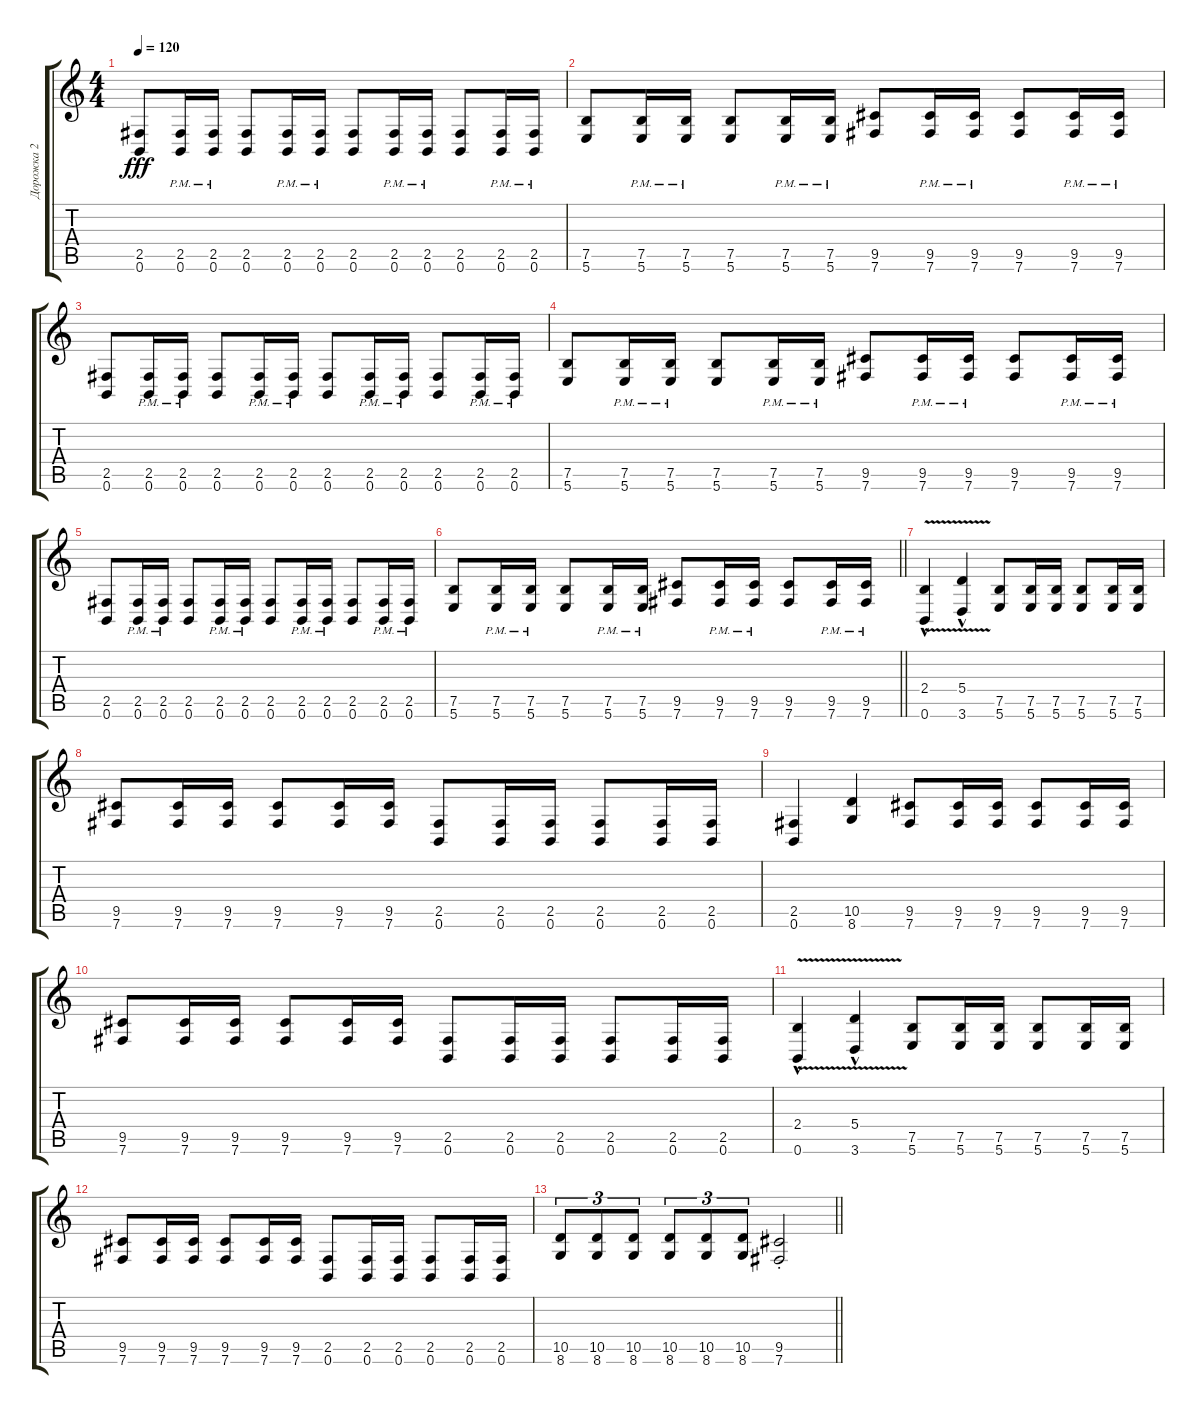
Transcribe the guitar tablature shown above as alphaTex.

\track ("Дорожка 2" "Дорожка 2") {instrument overdrivenguitar}
\staff {score tabs}
\tuning (B3 Gb3 D3 A2 E2 B1) {hide}
\ts (4 4)
\tempo 120
\clef g2
\ks c
(2.5 0.6).8{dy fff} (2.5{pm} 0.6{pm}).16 (2.5{pm} 0.6{pm}).16 (2.5 0.6).8 (2.5{pm} 0.6{pm}).16 (2.5{pm} 0.6{pm}).16 (2.5 0.6).8 (2.5{pm} 0.6{pm}).16 (2.5{pm} 0.6{pm}).16 (2.5 0.6).8 (2.5{pm} 0.6{pm}).16 (2.5{pm} 0.6{pm}).16 |
(7.5 5.6).8 (7.5{pm} 5.6{pm}).16 (7.5{pm} 5.6{pm}).16 (7.5 5.6).8 (7.5{pm} 5.6{pm}).16 (7.5{pm} 5.6{pm}).16 (9.5 7.6).8 (9.5{pm} 7.6{pm}).16 (9.5{pm} 7.6{pm}).16 (9.5 7.6).8 (9.5{pm} 7.6{pm}).16 (9.5{pm} 7.6{pm}).16 |
(2.5 0.6).8 (2.5{pm} 0.6{pm}).16 (2.5{pm} 0.6{pm}).16 (2.5 0.6).8 (2.5{pm} 0.6{pm}).16 (2.5{pm} 0.6{pm}).16 (2.5 0.6).8 (2.5{pm} 0.6{pm}).16 (2.5{pm} 0.6{pm}).16 (2.5 0.6).8 (2.5{pm} 0.6{pm}).16 (2.5{pm} 0.6{pm}).16 |
(7.5 5.6).8 (7.5{pm} 5.6{pm}).16 (7.5{pm} 5.6{pm}).16 (7.5 5.6).8 (7.5{pm} 5.6{pm}).16 (7.5{pm} 5.6{pm}).16 (9.5 7.6).8 (9.5{pm} 7.6{pm}).16 (9.5{pm} 7.6{pm}).16 (9.5 7.6).8 (9.5{pm} 7.6{pm}).16 (9.5{pm} 7.6{pm}).16 |
(2.5 0.6).8 (2.5{pm} 0.6{pm}).16 (2.5{pm} 0.6{pm}).16 (2.5 0.6).8 (2.5{pm} 0.6{pm}).16 (2.5{pm} 0.6{pm}).16 (2.5 0.6).8 (2.5{pm} 0.6{pm}).16 (2.5{pm} 0.6{pm}).16 (2.5 0.6).8 (2.5{pm} 0.6{pm}).16 (2.5{pm} 0.6{pm}).16 |
\barLineRight lightlight
(7.5 5.6).8 (7.5{pm} 5.6{pm}).16 (7.5{pm} 5.6{pm}).16 (7.5 5.6).8 (7.5{pm} 5.6{pm}).16 (7.5{pm} 5.6{pm}).16 (9.5 7.6).8 (9.5{pm} 7.6{pm}).16 (9.5{pm} 7.6{pm}).16 (9.5 7.6).8 (9.5{pm} 7.6{pm}).16 (9.5{pm} 7.6{pm}).16 |
(2.4{v hac} 0.6{hac}).4 (5.4{v hac} 3.6{hac}).4 (7.5 5.6).8 (7.5 5.6).16 (7.5 5.6).16 (7.5 5.6).8 (7.5 5.6).16 (7.5 5.6).16 |
(9.5 7.6).8 (9.5 7.6).16 (9.5 7.6).16 (9.5 7.6).8 (9.5 7.6).16 (9.5 7.6).16 (2.5 0.6).8 (2.5 0.6).16 (2.5 0.6).16 (2.5 0.6).8 (2.5 0.6).16 (2.5 0.6).16 |
(2.5 0.6).4 (10.5 8.6).4 (9.5 7.6).8 (9.5 7.6).16 (9.5 7.6).16 (9.5 7.6).8 (9.5 7.6).16 (9.5 7.6).16 |
(9.5 7.6).8 (9.5 7.6).16 (9.5 7.6).16 (9.5 7.6).8 (9.5 7.6).16 (9.5 7.6).16 (2.5 0.6).8 (2.5 0.6).16 (2.5 0.6).16 (2.5 0.6).8 (2.5 0.6).16 (2.5 0.6).16 |
(2.4{v hac} 0.6{hac}).4 (5.4{v hac} 3.6{hac}).4 (7.5 5.6).8 (7.5 5.6).16 (7.5 5.6).16 (7.5 5.6).8 (7.5 5.6).16 (7.5 5.6).16 |
(9.5 7.6).8 (9.5 7.6).16 (9.5 7.6).16 (9.5 7.6).8 (9.5 7.6).16 (9.5 7.6).16 (2.5 0.6).8 (2.5 0.6).16 (2.5 0.6).16 (2.5 0.6).8 (2.5 0.6).16 (2.5 0.6).16 |
\barLineRight lightlight
(10.5 8.6).8{tu (3 2)} (10.5 8.6).8{tu (3 2)} (10.5 8.6).8{tu (3 2)} (10.5 8.6).8{tu (3 2)} (10.5 8.6).8{tu (3 2)} (10.5 8.6).8{tu (3 2)} (9.5{st} 7.6{st}).2
